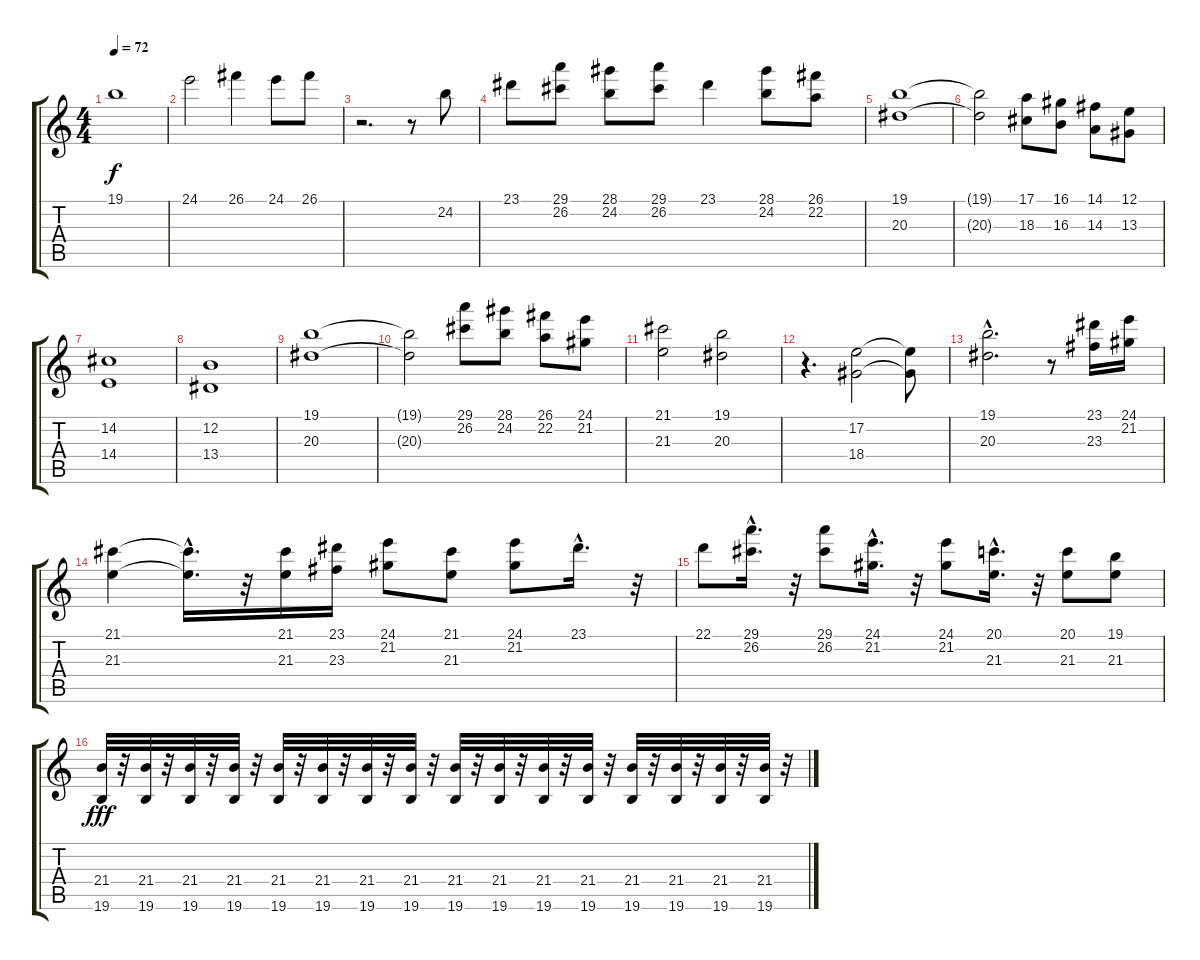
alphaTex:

\track "" {instrument stringensemble1}
\staff {score tabs}
\tuning (E4 B3 G3 D3 A2 E2) {hide}
\ts (4 4)
\tempo 72
\clef g2
\ks c
19.1.1{dy f} |
24.1.2 26.1.4 24.1.8 26.1.8 |
r.2{d} r.8 24.2.8 |
23.1.8 (29.1 26.2).8 (28.1 24.2).8 (29.1 26.2).8 23.1.4 (28.1 24.2).8 (26.1 22.2).8 |
(19.1 20.3).1 |
(19.1{t} 20.3{t}).2 (17.1 18.3).8 (16.1 16.3).8 (14.1 14.3).8 (12.1 13.3).8 |
(14.2 14.4).1 |
(12.2 13.4).1 |
(19.1 20.3).1 |
(19.1{t} 20.3{t}).2 (29.1 26.2).8 (28.1 24.2).8 (26.1 22.2).8 (24.1 21.2).8 |
(21.1 21.3).2 (19.1 20.3).2 |
r.4{d} (17.2 18.4).2 (17.2{t} 18.4{t}).8 |
(19.1{hac} 20.3{hac}).2{d} r.8 (23.1 23.3).16 (24.1 21.2).16 |
(21.1 21.3).4 (21.1{hac t} 21.3{hac t}).16{d} r.32 (21.1 21.3).16 (23.1 23.3).16 (24.1 21.2).8 (21.1 21.3).8 (24.1 21.2).8 23.1{hac}.16{d} r.32 |
22.1.8 (29.1{hac} 26.2{hac}).16{d} r.32 (29.1 26.2).8 (24.1{hac} 21.2{hac}).16{d} r.32 (24.1 21.2).8 (20.1{hac} 21.3{hac}).16{d} r.32 (20.1 21.3).8 (19.1 21.3).8 |
(21.4 19.6).32{dy fff} r.32 (21.4 19.6).32 r.32 (21.4 19.6).32 r.32 (21.4 19.6).32 r.32 (21.4 19.6).32 r.32 (21.4 19.6).32 r.32 (21.4 19.6).32 r.32 (21.4 19.6).32 r.32 (21.4 19.6).32 r.32 (21.4 19.6).32 r.32 (21.4 19.6).32 r.32 (21.4 19.6).32 r.32 (21.4 19.6).32 r.32 (21.4 19.6).32 r.32 (21.4 19.6).32 r.32 (21.4 19.6).32 r.32
